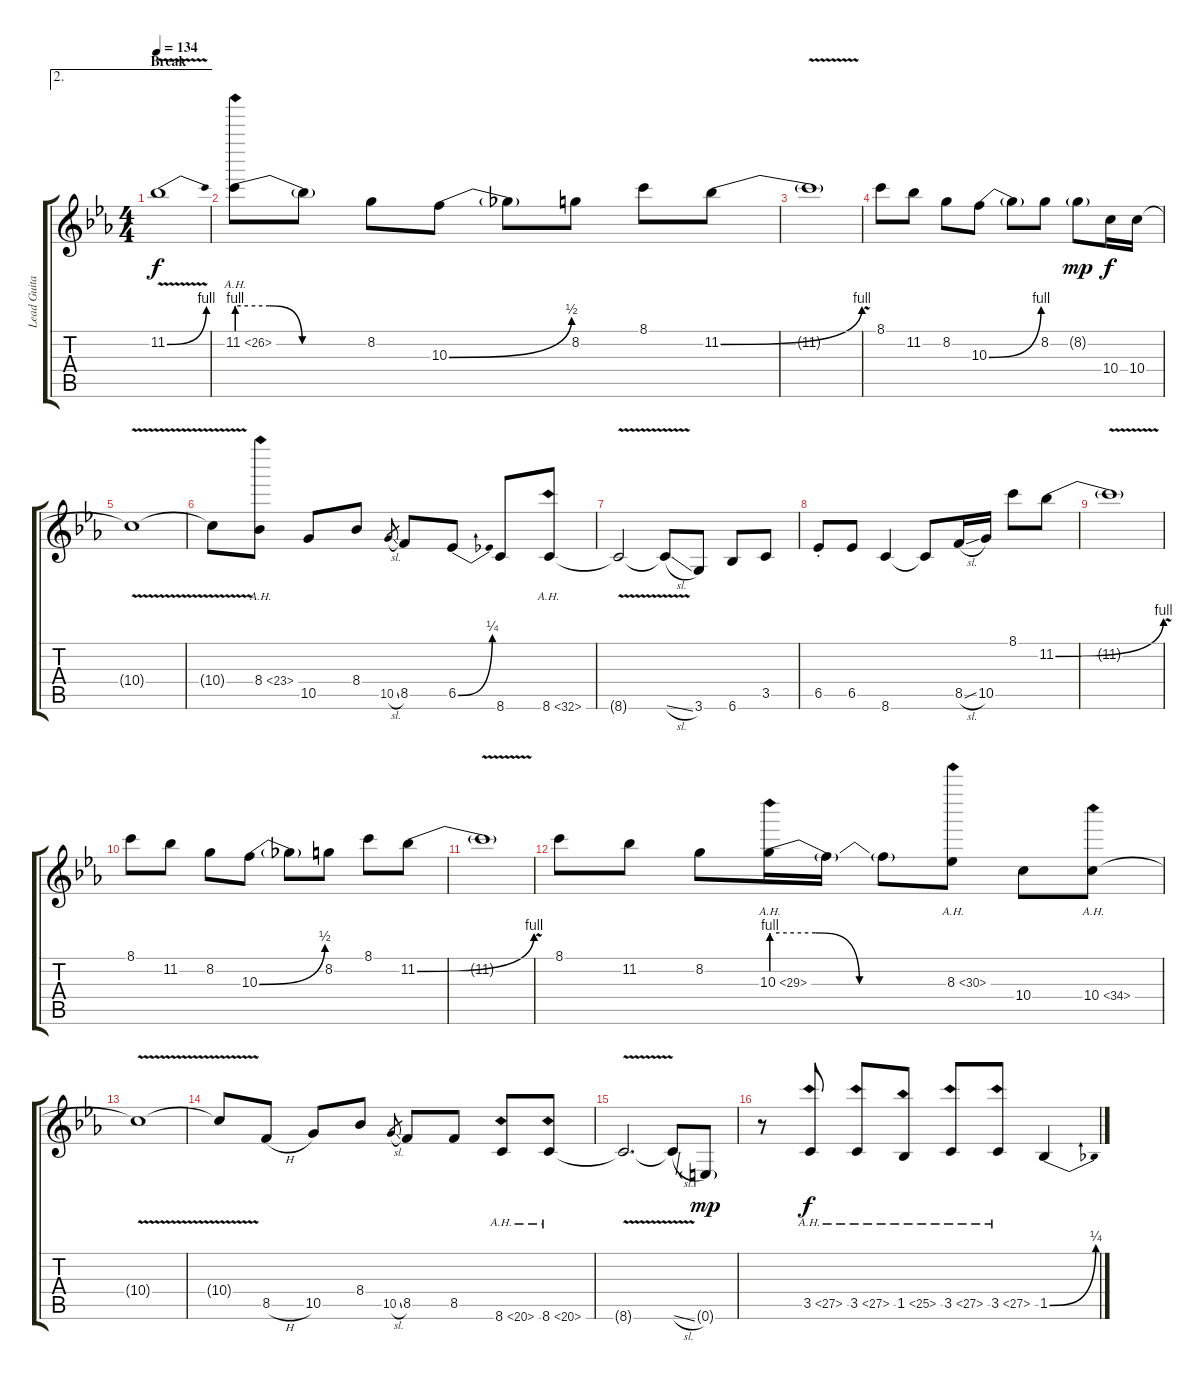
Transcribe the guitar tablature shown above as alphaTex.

\track ("Lead Guitar" "Lead Guita") {instrument overdrivenguitar}
\staff {score tabs}
\tuning (E4 B3 G3 D3 A2 E2) {hide}
\ae 2
\ts (4 4)
\section ("" "Break")
\tempo 134
\clef g2
\ks eb
11.2{be (bend 0 0 60 4) v}.1{dy f} |
11.2{be (custom 0 4 15 4 30 0 60 0) ah 15}.8 11.2{t}.8 8.2.8 10.3{be (bend 0 0 60 2)}.8 10.3{t}.8 8.2.8 8.1.8 11.2{be (bend 0 0 60 4)}.8 |
11.2{v t}.1 |
8.1.8 11.2.8 8.2.8 10.3{be (bend 0 0 60 4)}.8 10.3{t}.8 8.2.8 8.2{g}.8{dy mp} 10.4.16{dy f} 10.4.16 |
10.4{v t}.1 |
10.4{t}.8 8.4{ah 15}.8 10.5.8 8.4.8 10.5{sl}.8{gr} 8.5.8 6.5{be (bend 0 0 60 1)}.8 8.6.8 8.6{ah 24}.8 |
8.6{v t}.2 8.6{sl t}.8 3.6.8 6.6.8 3.5.8 |
6.5{st}.8 6.5.8 8.6.4 8.6{t}.8 8.5{sl}.16 10.5.16 8.1.8 11.2{be (bend 0 0 60 4)}.8 |
11.2{v t}.1 |
8.1.8 11.2.8 8.2.8 10.3{be (bend 0 0 60 2)}.8 10.3{t}.8 8.2.8 8.1.8 11.2{be (bend 0 0 60 4)}.8 |
11.2{v t}.1 |
8.1.8 11.2.8 8.2.8 10.3{be (custom 0 4 15 4 30 0 60 0) ah 19}.16 10.3{t}.16 10.3{t}.8 8.3{ah 22}.8 10.4.8 10.4{ah 24}.8 |
10.4{v t}.1 |
10.4{t}.8 8.5{h}.8 10.5.8 8.4.8 10.5{sl}.8{gr} 8.5.8 8.5.8 8.6{ah 12}.8 8.6{ah 12}.8 |
8.6{v t}.2{d} 8.6{sl t}.8 0.6{g}.8{dy mp} |
r.8 3.5{ah 24}.8{dy f} 3.5{ah 24}.8 1.5{ah 24}.8 3.5{ah 24}.8 3.5{ah 24}.8 1.5{be (bend 0 0 60 1)}.4
